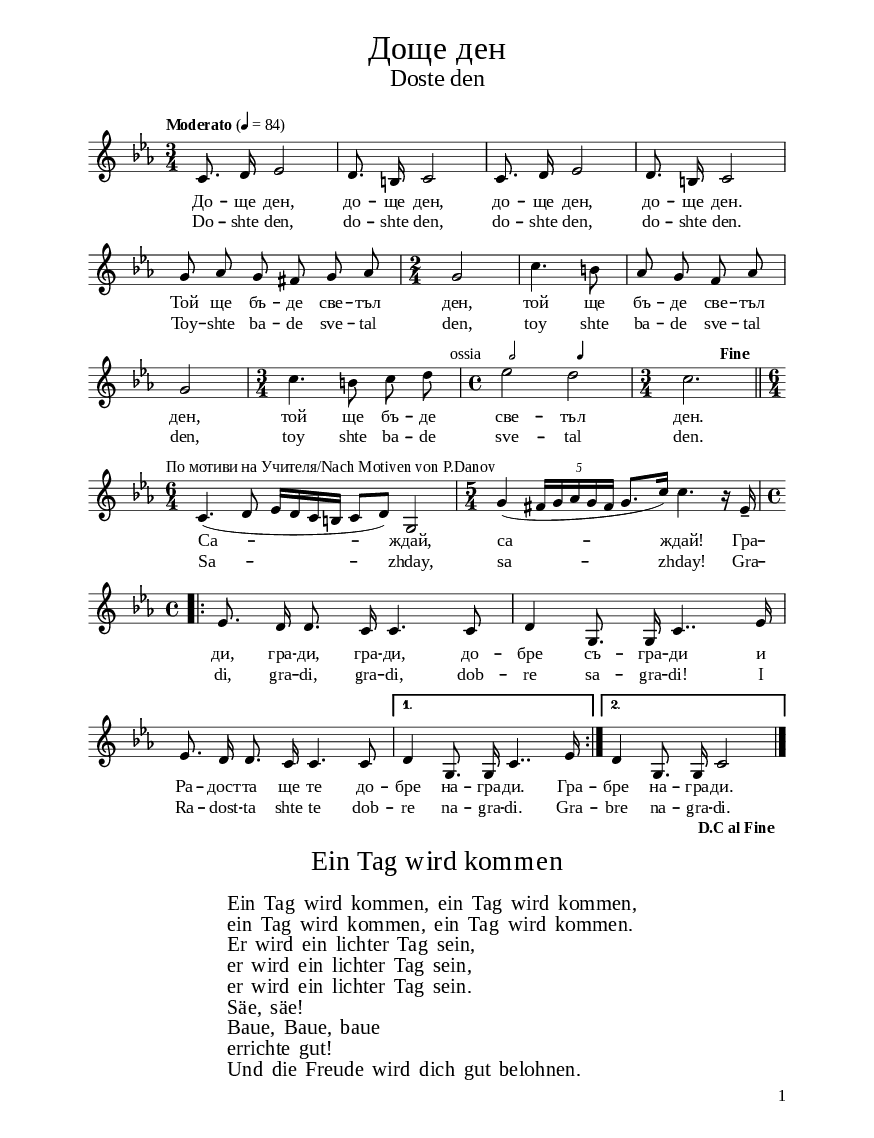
\version "2.22.1"

% include paper part and global functions
\include "include/globals.ily"

\bookpart {
  \include "include/bookpart-paper.ily"
  \score {
    \include "include/score-layout.ily"



    \new Voice \absolute {
      \clef treble
      \key c \minor
      \time 3/4
      \tempoFunc "Moderato" 4 "84"

      \autoBeamOff


      c'8. d'16 es'2 | d'8. b16 c'2 | c'8. d'16 es'2 |  d'8. b16 c'2 \break |

      g'8 as'8 g'8 fis'8 g'8 as'8 | \time 2/4  g'2 | c''4. b'8 | as'8 g'8 f'8 as'8 \break |


      g'2 | \time 3/4  c''4. b'8 c''8

      \tempo \markup {
        % make tempo note smaller
        \concat {
          \normal-text { "       ossia       "  }
          \fontsize #-4 \general-align #Y #DOWN \note {2} #0.8
          \normal-text { "                "  }
          \fontsize #-4 \general-align #Y #DOWN \note {4} #0.8
          "                                   Fine"
        }
      }


      d''8 | \time 4/4  es''2 d''2 | \time 3/4  | c''2. \bar "||" \break |


      \autoBeamOn

      \time 6/4  \tempo \markup {
        % make tempo note smaller
        \concat {
          \normal-text {"По мотиви на Учителя/Nach Motiven von P.Danov"}
        }
      } c'4. ( d'8 es'16 d'16 c'16 b16 c'8 d'8 ) g2 | \time 5/4  g'4 ( \once \override TupletBracket #'stencil = ##f
      \times 4/5  {
        fis'16 g'16 as'16 g'16 fis'16
      } g'8. c''16 ) c''4. r16 es'16 -- \break |

      \autoBeamOff
      \time 4/4  \repeat volta 2 {
        es'8. d'16 d'8. c'16 c'4. c'8 | d'4 g8. g16 c'4.. es'16 \break |

        es'8. d'16 d'8. c'16 c'4. c'8 |
      }  \alternative {
        { d'4 g8. g16 c'4.. es'16 | }
        { d'4 g8. g16 c'2 }
      }
      \bar "|."
    }

    \addlyrics {
      До  --  ще
      ден,   до  --  ще   ден,   до  --  ще   ден,   до  --  ще   ден.
      Той   ще   бъ  --  де   све  --  тъл   ден,   той   ще   бъ  --
      де   све  --  тъл   ден,   той   ще   бъ  --  де   све  --  тъл
      ден.   Са  --  ждай,   са  --  ждай!   Гра  --  ди,   гра  --  ди,
      гра  --  ди,   до  --  бре   съ  --  гра  --  ди   и   Ра  --
      дост  --  та   ще   те   до  --  бре   на  --  гра  --  ди.   Гра
      --  бре   на  --  гра  --  ди.
    }
    \addlyrics {
      Do -- shte  den,
      do -- shte  den,  do -- shte  den,  do -- shte  den.  Toy -- shte ba
      -- de sve -- tal  den,  toy shte ba -- de sve -- tal  den,  toy shte
      ba -- de sve -- tal  den.  Sa --  zhday,  sa --  zhday!  Gra --
      di,  gra --  di,  gra --  di,  dob -- re sa -- gra --  di!  I Ra --
      dost -- ta shte te dob -- re na -- gra --  di.  Gra -- bre na -- gra
      --  di.
    }

    \header {
      title = \titleFunc "Доще ден" "Doste den"
    }

    \midi{}
  } % score


  \markup \dc-one "D.C al Fine"

  %

  % include foreign translation(s) of the song


  \version "2.24.0"

\markup \fill-line { \fontsize #deTitleFontSize "Ein Tag wird kommen" }
\markup \null
\markup \null
\markup \fontsize #deCoupletFontSize {
  \hspace #12
  \override #`(baseline-skip . ,deCoupletBaselineSkip)

  \column {

    \line { " "Ein Tag wird kommen, ein Tag wird kommen,}

    \line { " "ein Tag wird kommen, ein Tag wird kommen.}

    \line { " "Er wird ein lichter Tag sein,}

    \line { " "er wird ein lichter Tag sein,}

    \line { " "er wird ein lichter Tag sein.}
    \line { " "Säe, säe!}

    \line { " "Baue, Baue, baue }

    \line { " "errichte gut!}

    \line { " "Und die Freude wird dich gut belohnen.}
  }
}


} % bookpart
